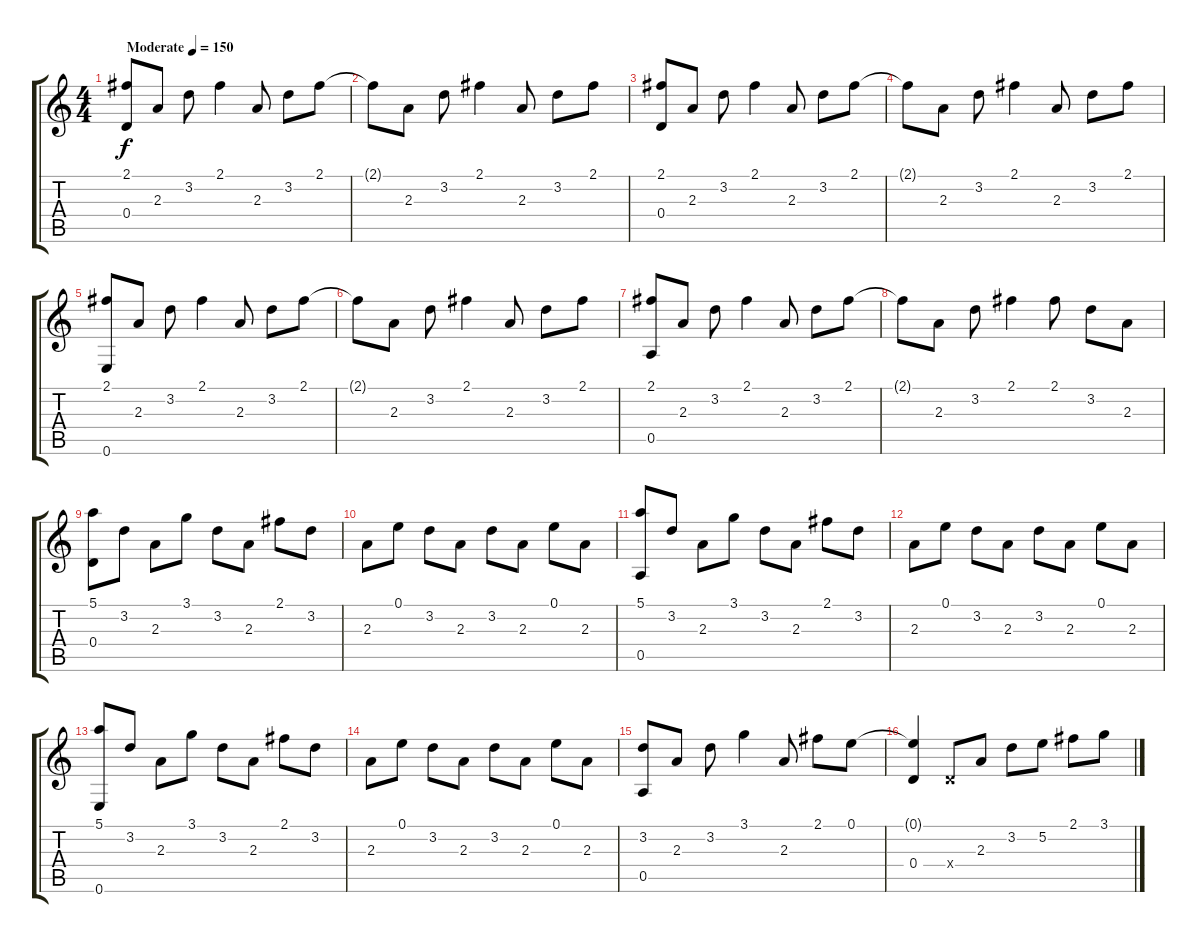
\track "" {instrument acousticguitarsteel}
\staff {score tabs}
\tuning (E4 B3 G3 D3 A2 E2) {hide}
\ts (4 4)
\tempo (150 "Moderate")
\clef g2
\ks c
(2.1 0.4).8{dy f instrument acousticguitarsteel} 2.3.8 3.2.8 2.1.4 2.3.8 3.2.8 2.1.8 |
2.1{t}.8 2.3.8 3.2.8 2.1.4 2.3.8 3.2.8 2.1.8 |
(2.1 0.4).8 2.3.8 3.2.8 2.1.4 2.3.8 3.2.8 2.1.8 |
2.1{t}.8 2.3.8 3.2.8 2.1.4 2.3.8 3.2.8 2.1.8 |
(2.1 0.6).8 2.3.8 3.2.8 2.1.4 2.3.8 3.2.8 2.1.8 |
2.1{t}.8 2.3.8 3.2.8 2.1.4 2.3.8 3.2.8 2.1.8 |
(2.1 0.5).8 2.3.8 3.2.8 2.1.4 2.3.8 3.2.8 2.1.8 |
2.1{t}.8 2.3.8 3.2.8 2.1.4 2.1.8 3.2.8 2.3.8 |
(5.1 0.4).8 3.2.8 2.3.8 3.1.8 3.2.8 2.3.8 2.1.8 3.2.8 |
2.3.8 0.1.8 3.2.8 2.3.8 3.2.8 2.3.8 0.1.8 2.3.8 |
(5.1 0.5).8 3.2.8 2.3.8 3.1.8 3.2.8 2.3.8 2.1.8 3.2.8 |
2.3.8 0.1.8 3.2.8 2.3.8 3.2.8 2.3.8 0.1.8 2.3.8 |
(5.1 0.6).8 3.2.8 2.3.8 3.1.8 3.2.8 2.3.8 2.1.8 3.2.8 |
2.3.8 0.1.8 3.2.8 2.3.8 3.2.8 2.3.8 0.1.8 2.3.8 |
(3.2 0.5).8 2.3.8 3.2.8 3.1.4 2.3.8 2.1.8 0.1.8 |
(0.1{t} 0.4).4 0.4{x}.8 2.3.8 3.2.8 5.2.8 2.1.8 3.1.8
